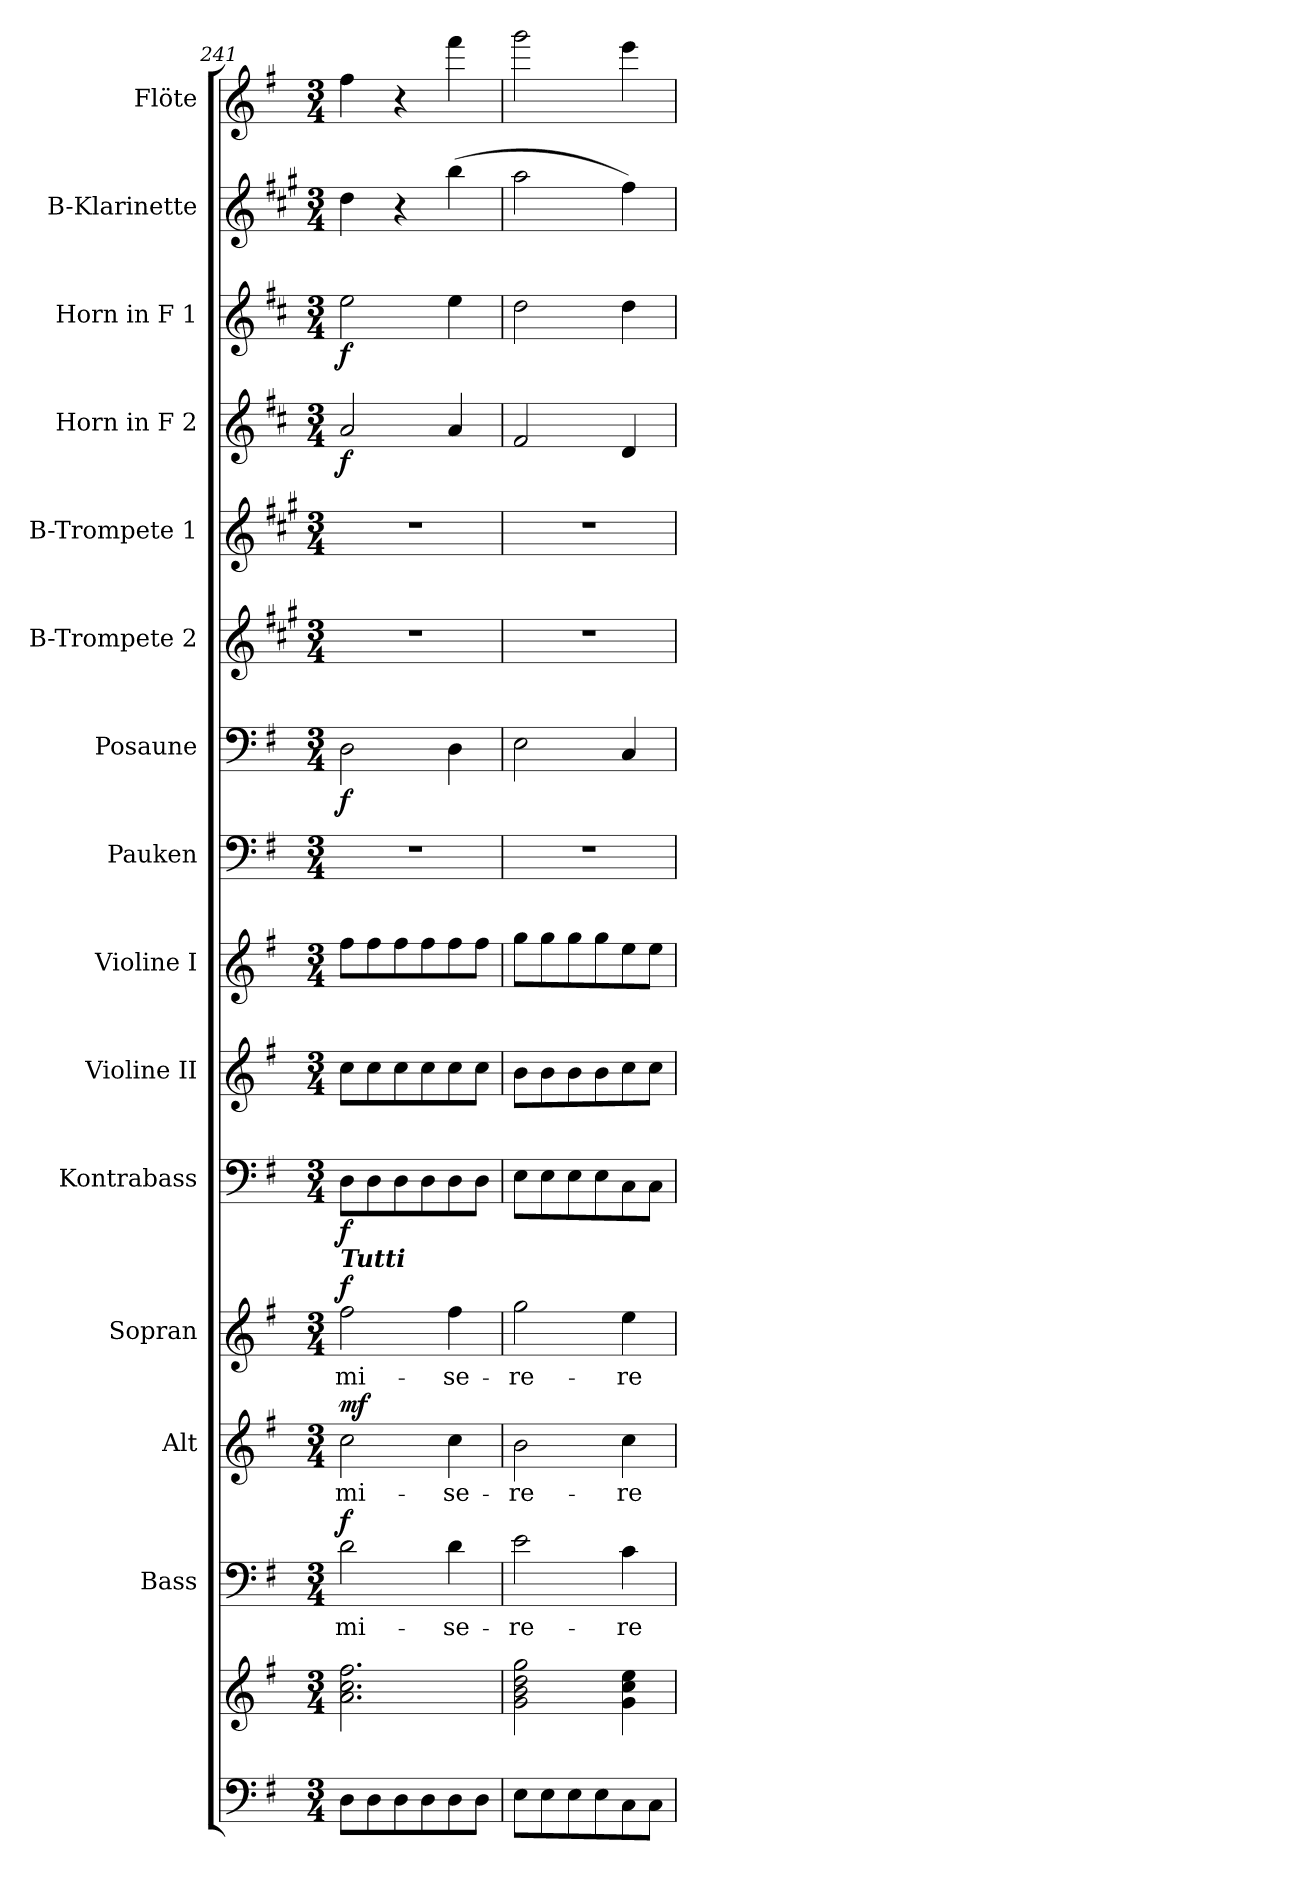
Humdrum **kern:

**kern	**kern	**dynam	**kern	**text	**dynam	**kern	**text	**dynam	**kern	**text	**dynam	**kern	**dynam	**kern	**dynam	**kern	**dynam	**kern	**kern	**dynam	**kern	**kern	**kern	**dynam	**kern	**dynam	**kern	**kern
*part15	*part15	*part15	*part14	*part14	*part14	*part13	*part13	*part13	*part12	*part12	*part12	*part11	*part11	*part10	*part10	*part9	*part9	*part8	*part7	*part7	*part6	*part5	*part4	*part4	*part3	*part3	*part2	*part1
*staff16	*staff15	*staff15/16	*staff14	*staff14	*staff14	*staff13	*staff13	*staff13	*staff12	*staff12	*staff12	*staff11	*staff11	*staff10	*staff10	*staff9	*staff9	*staff8	*staff7	*staff7	*staff6	*staff5	*staff4	*staff4	*staff3	*staff3	*staff2	*staff1
*	*	*	*I"Bass	*	*	*I"Alt	*	*	*I"Sopran	*	*	*I"Kontrabass	*	*I"Violine II	*	*I"Violine I	*	*I"Pauken	*I"Posaune	*	*I"B-Trompete 2	*I"B-Trompete 1	*I"Horn in F 2	*	*I"Horn in F 1	*	*I"B-Klarinette	*I"Flöte
*	*	*	*I'B.	*	*	*I'A.	*	*	*I'S.	*	*	*I'Kb.	*	*I'Vl. II	*	*I'Vl. I	*	*I'Pk.	*I'Pos.	*	*I'B Trp. 2	*I'B Trp. 1	*	*	*	*	*I'B Kl.	*I'Fl.
*clefF4	*clefG2	*	*clefF4	*	*	*clefG2	*	*	*clefG2	*	*	*clefF4	*	*clefG2	*	*clefG2	*	*clefF4	*clefF4	*	*clefG2	*clefG2	*clefG2	*	*clefG2	*	*clefG2	*clefG2
*	*	*	*	*	*	*	*	*	*	*	*	*ITrd7c12	*	*	*	*	*	*	*	*	*ITrd1c2	*ITrd1c2	*ITrd4c7	*	*ITrd4c7	*	*ITrd1c2	*
*k[f#]	*k[f#]	*	*k[f#]	*	*	*k[f#]	*	*	*k[f#]	*	*	*k[f#]	*	*k[f#]	*	*k[f#]	*	*k[f#]	*k[f#]	*	*k[f#]	*k[f#]	*k[f#]	*	*k[f#]	*	*k[f#]	*k[f#]
*G:	*G:	*	*G:	*	*	*G:	*	*	*G:	*	*	*G:	*	*G:	*	*G:	*	*G:	*G:	*	*G:	*G:	*G:	*	*G:	*	*G:	*G:
*M3/4	*M3/4	*	*M3/4	*	*	*M3/4	*	*	*M3/4	*	*	*M3/4	*	*M3/4	*	*M3/4	*	*M3/4	*M3/4	*	*M3/4	*M3/4	*M3/4	*	*M3/4	*	*M3/4	*M3/4
=241	=241	=241	=241	=241	=241	=241	=241	=241	=241	=241	=241	=241	=241	=241	=241	=241	=241	=241	=241	=241	=241	=241	=241	=241	=241	=241	=241	=241
!	!	!	!	!	!	!	!	!	!LO:TX:a:Bi:t=Tutti	!	!	!	!	!	!	!	!	!	!	!	!	!	!	!	!	!	!	!
!	!	!LO:DY:b	!	!LO:LY:b	!	!	!LO:LY:b	!	!	!LO:LY:b	!	!	!	!	!	!	!	!	!	!	!	!	!	!	!	!	!	!
!	!	!LO:DY:n=1:b	!	!	!	!	!	!	!	!	!	!	!	!	!	!	!	!	!	!	!	!	!	!	!	!	!	!
!	!	!LO:DY:n=2:b	!	!	!LO:DY:a	!	!	!LO:DY:a	!	!	!LO:DY:a	!	!LO:DY:b	!	!LO:DY:b	!	!	!	!	!	!	!	!	!	!	!	!	!
!	!	!	!	!	!	!	!	!	!	!	!	!	!	!	!LO:DY:n=1:b	!	!	!	!	!	!	!	!	!	!	!	!	!
!	!	!	!	!	!	!	!	!	!	!	!	!	!	!	!LO:DY:n=2:b	!	!LO:DY:b	!	!	!	!	!	!	!	!	!	!	!
!	!	!	!	!	!	!	!	!	!	!	!	!	!	!	!	!	!LO:DY:n=1:b	!	!	!	!	!	!	!	!	!	!	!
!	!	!	!	!	!	!	!	!	!	!	!	!	!	!	!	!	!LO:DY:n=2:b	!	!	!LO:DY:b	!	!	!	!LO:DY:b	!	!LO:DY:b	!	!
8D\L	2.a\ 2.cc\ 2.ff#\	p other-dynamics f	2d\	mi-	f	2cc\	mi-	mf	2ff#\	mi-	f	8DD\L	f	8cc\L	p other-dynamics f	8ff#\L	p other-dynamics f	2.r	2D\	f	2.r	2.r	2d/	f	2a\	f	4cc\	4ff#\
8D\	.	.	.	.	.	.	.	.	.	.	.	8DD\	.	8cc\	.	8ff#\	.	.	.	.	.	.	.	.	.	.	.	.
8D\	.	.	.	.	.	.	.	.	.	.	.	8DD\	.	8cc\	.	8ff#\	.	.	.	.	.	.	.	.	.	.	4r	4r
8D\	.	.	.	.	.	.	.	.	.	.	.	8DD\	.	8cc\	.	8ff#\	.	.	.	.	.	.	.	.	.	.	.	.
!	!	!	!	!LO:LY:b	!	!	!LO:LY:b	!	!	!LO:LY:b	!	!	!	!	!	!	!	!	!	!	!	!	!	!	!	!	!	!
8D\	.	.	4d\	-se-	.	4cc\	-se-	.	4ff#\	-se-	.	8DD\	.	8cc\	.	8ff#\	.	.	4D\	.	.	.	4d/	.	4a\	.	(>4aa\	4fff#\
8D\J	.	.	.	.	.	.	.	.	.	.	.	8DD\J	.	8cc\J	.	8ff#\J	.	.	.	.	.	.	.	.	.	.	.	.
=242	=242	=242	=242	=242	=242	=242	=242	=242	=242	=242	=242	=242	=242	=242	=242	=242	=242	=242	=242	=242	=242	=242	=242	=242	=242	=242	=242	=242
!	!	!	!	!LO:LY:b	!	!	!LO:LY:b	!	!	!LO:LY:b	!	!	!	!	!	!	!	!	!	!	!	!	!	!	!	!	!	!
8E\L	2g\ 2b\ 2dd\ 2gg\	.	2e\	-re-	.	2b\	-re-	.	2gg\	-re-	.	8EE\L	.	8b\L	.	8gg\L	.	2.r	2E\	.	2.r	2.r	2B/	.	2g\	.	2gg\	2ggg\
8E\	.	.	.	.	.	.	.	.	.	.	.	8EE\	.	8b\	.	8gg\	.	.	.	.	.	.	.	.	.	.	.	.
8E\	.	.	.	.	.	.	.	.	.	.	.	8EE\	.	8b\	.	8gg\	.	.	.	.	.	.	.	.	.	.	.	.
8E\	.	.	.	.	.	.	.	.	.	.	.	8EE\	.	8b\	.	8gg\	.	.	.	.	.	.	.	.	.	.	.	.
!	!	!	!	!LO:LY:b	!	!	!LO:LY:b	!	!	!LO:LY:b	!	!	!	!	!	!	!	!	!	!	!	!	!	!	!	!	!	!
8C\	4g\ 4cc\ 4ee\	.	4c\	-re	.	4cc\	-re	.	4ee\	-re	.	8CC\	.	8cc\	.	8ee\	.	.	4C/	.	.	.	4G/	.	4g\	.	4ee\)	4eee\
8C\J	.	.	.	.	.	.	.	.	.	.	.	8CC\J	.	8cc\J	.	8ee\J	.	.	.	.	.	.	.	.	.	.	.	.
=	=	=	=	=	=	=	=	=	=	=	=	=	=	=	=	=	=	=	=	=	=	=	=	=	=	=	=	=
*-	*-	*-	*-	*-	*-	*-	*-	*-	*-	*-	*-	*-	*-	*-	*-	*-	*-	*-	*-	*-	*-	*-	*-	*-	*-	*-	*-	*-
